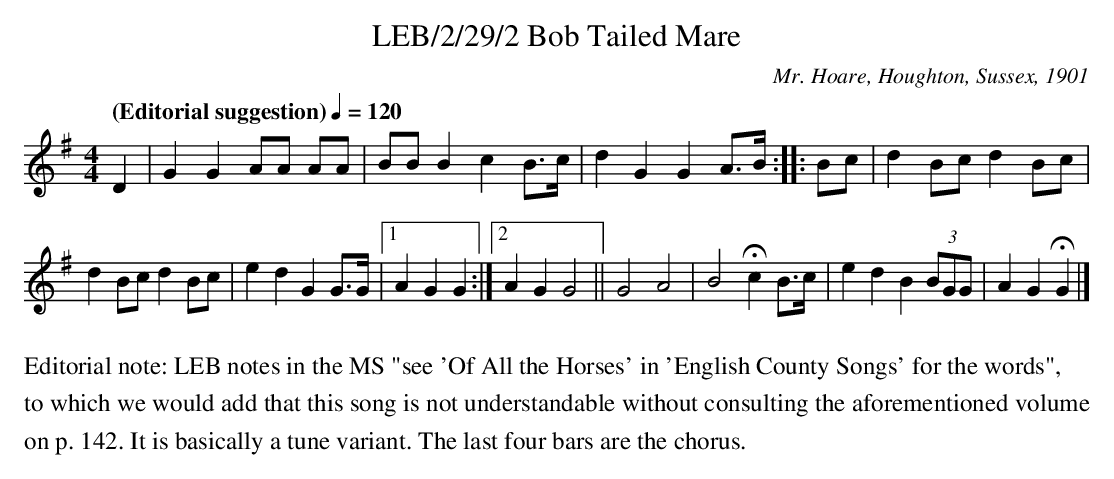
X:1
T:LEB/2/29/2 Bob Tailed Mare
C:Mr. Hoare, Houghton, Sussex, 1901
L:1/8
Q:"(Editorial suggestion)" 1/4=120
M:4/4
K:G
D2 | G2 G2 AA AA | BB B2 c2 B3/2c/2 | d2 G2 G2 A3/2B/2 :|: Bc | d2 Bc d2 Bc |
d2 Bc d2 Bc | e2 d2 G2 G3/2G/2 |1 A2 G2 G2 :|2 A2 G2 G4 || G4 A4 | B4 Hc2 B3/2c/2 |\
 e2 d2 B2 (3BGG | A2 G2 HG2 |]
